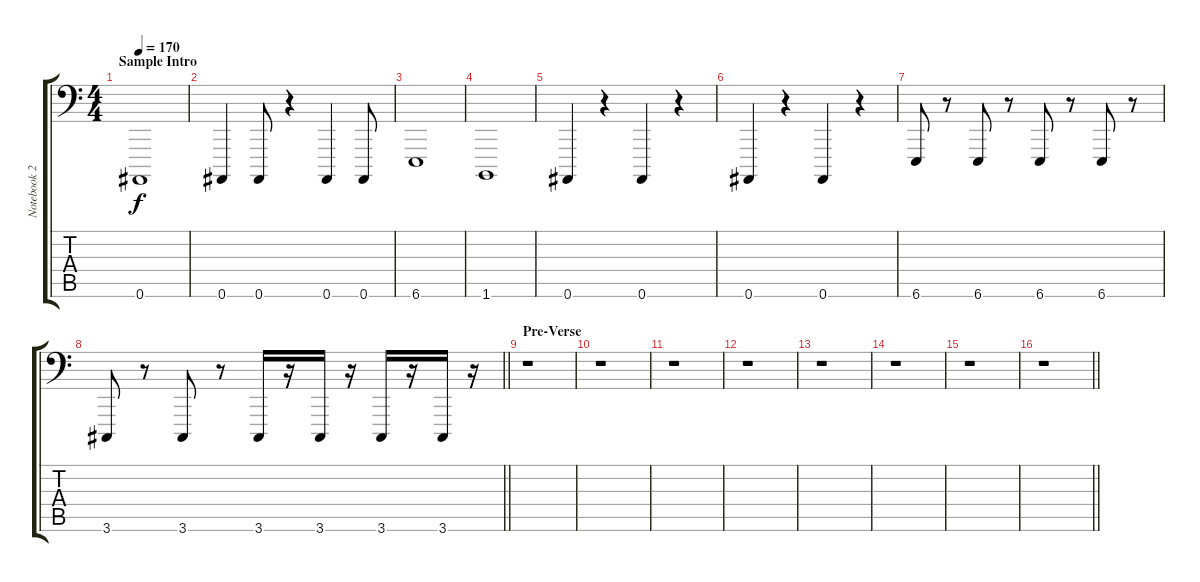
\track ("Notebook 2" "Notebook 2") {instrument lead5charang}
\staff {score tabs}
\tuning (C3 G2 Eb2 Bb1 F1 Bb0) {hide}
\ts (4 4)
\section ("" "Sample Intro")
\tempo 170
\clef f4
\ks c
0.6.1{dy f instrument lead5charang} |
0.6.4 0.6.8 r.4 0.6.4 0.6.8 |
6.6.1 |
1.6.1 |
0.6.4 r.4 0.6.4 r.4 |
0.6.4 r.4 0.6.4 r.4 |
6.6.8 r.8 6.6.8 r.8 6.6.8 r.8 6.6.8 r.8 |
\barLineRight lightlight
3.6.8 r.8 3.6.8 r.8 3.6.16 r.16 3.6.16 r.16 3.6.16 r.16 3.6.16 r.16 |
\section ("" "Pre-Verse")
r.1 |
r.1 |
r.1 |
r.1 |
r.1 |
r.1 |
r.1 |
\barLineRight lightlight
r.1
